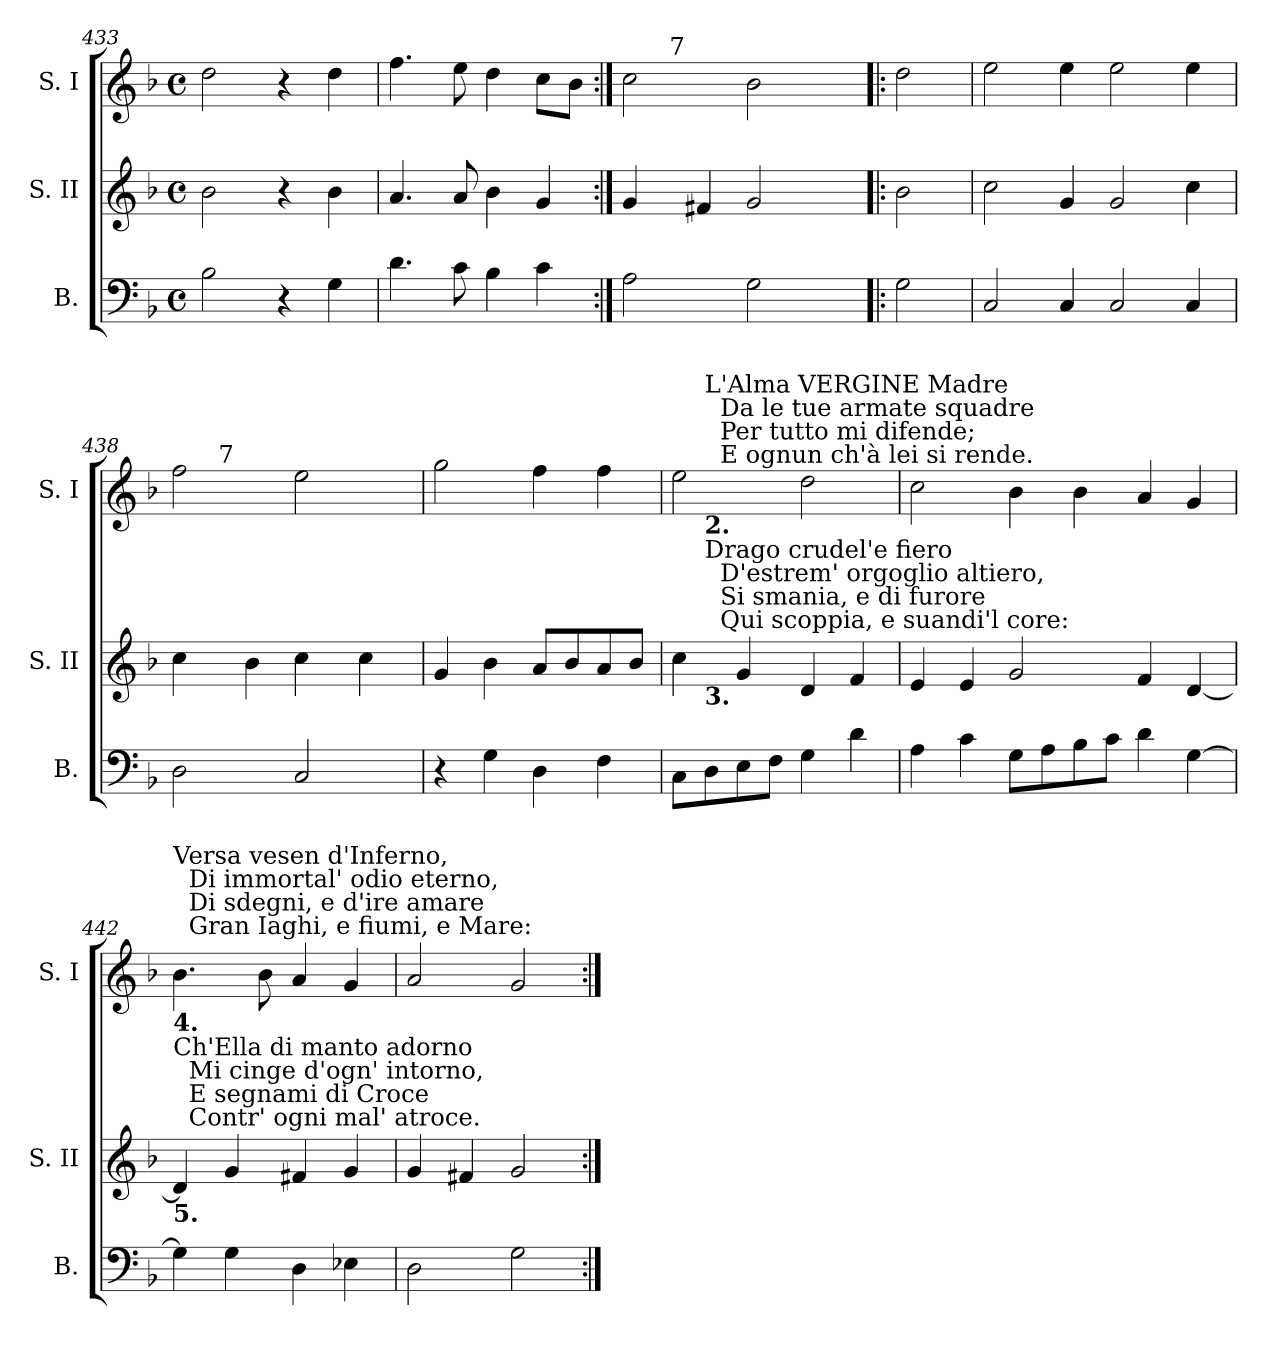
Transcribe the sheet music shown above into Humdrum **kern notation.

**kern	**kern	**kern
*part3	*part2	*part1
*staff3	*staff2	*staff1
*I"B.	*I"S. II	*I"S. I
*I'B.	*I'S. II	*I'S. I
*clefF4	*clefG2	*clefG2
*ITrd-3c-5	*ITrd-3c-5	*
*k[b-e-]	*k[b-e-]	*k[b-]
*B-:	*B-:	*F:
*M4/4	*M4/4	*M4/4
*met(c)	*met(c)	*met(c)
=433	=433	=433
2e-\	2ee-\	2dd\
4r	4r	4r
4c\	4ee-\	4dd\
=434	=434	=434
4.g\	4.dd/	4.ff\
8f\	8dd/	8ee\
4e-\	4ee-\	4dd\
4f\	4cc/	8cc\L
.	.	8b-\J
!!LO:LB:g=z
=435:|!	=435:|!	=435:|!
*	*	*^
2d\	4cc/	2cc\	8ryy
.	.	.	32ryy
!	!	!	!LO:TX:a:t=7
.	.	.	2ryy
.	4bn/	.	.
2c\	2cc/	2b-\	.
.	.	.	4ryy
.	.	.	16.ryy
*	*	*v	*v
=436!|:	=436!|:	=436!|:
2c\	2ee-\	2dd\
=437	=437	=437
2F/	2ff\	2ee\
4F/	4cc/	4ee\
2F/	2cc/	2ee\
4F/	4ff\	4ee\
=438	=438	=438
*	*	*^
2G\	4ff\	2ff\	8ryy
.	.	.	32ryy
!	!	!	!LO:TX:a:t=7
.	.	.	2ryy
.	4ee-\	.	.
2F/	4ff\	2ee\	.
.	.	.	4ryy
.	4ff\	.	.
.	.	.	16.ryy
*	*	*v	*v
=439	=439	=439
4r	4cc/	2gg\
4c\	4ee-\	.
4G\	8dd/L	4ff\
.	8ee-/	.
4B-\	8dd/	4ff\
.	8ee-/J	.
!!LO:PB:g=z
=440	=440	=440
*	*^	*^
8F\L	4ff\	8ryy	2ee\	8ryy
!	!	!	!	!LO:TX:b:B:t=2.
!	!	!	!	!LO:TX:t=L'Alma VERGINE Madre\n   Da le tue armate squadre\n   Per tutto mi difende;\n   E ognun ch'à lei si rende.
!	!	!LO:TX:b:B:t=3.	!	!
!	!	!LO:TX:t=Drago crudel'e fiero\n   D'estrem' orgoglio altiero,\n   Si smania, e di furore\n   Qui scoppia, e suandi'l core&colon;	!	!
8G\	.	2..ryy	.	2..ryy
8A\	4cc/	.	.	.
8B-\J	.	.	.	.
4c\	4g/	.	2dd\	.
4g\	4b-/	.	.	.
*	*v	*v	*	*
*	*	*v	*v
=441	=441	=441
4d\	4a/	2cc\
4f\	4a/	.
8c\L	2cc/	4b-\
8d\	.	.
8e-\	.	4b-\
8f\J	.	.
4g\	4b-/	4a/
[>4c\	[<4g/	4g/
=442	=442	=442
!	!	!LO:TX:b:B:t=4.
!	!	!LO:TX:t=Versa vesen d'Inferno,\n   Di immortal' odio eterno,\n   Di sdegni, e d'ire amare\n   Gran Iaghi, e fiumi, e Mare&colon;
!	!LO:TX:b:B:t=5.	!
!	!LO:TX:t=Ch'Ella di manto adorno\n   Mi cinge d'ogn' intorno,\n   E segnami di Croce\n   Contr' ogni mal' atroce.	!
4c\]	4g/]	4.b-\
4c\	4cc/	.
.	.	8b-\
4G\	4bn/	4a/
4A-X\	4cc/	4g/
=443	=443	=443
2G\	4cc/	2a/
.	4bn/	.
2c\	2cc/	2g/
=:|!	=:|!	=:|!
*-	*-	*-
